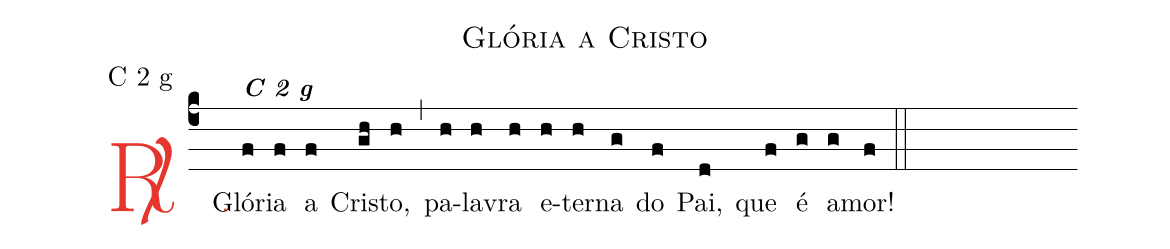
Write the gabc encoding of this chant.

name: Glória a Cristo;
mode: C 2 g;
%%
(c4)

<c><sp>R/</sp>.</c>() Gló<alt>\textbf{C 2 g}</alt>(f)ria(f) a(f) Cris(gh)to,(h) (,) pa(h)la(h)vra(h) e(h)ter(h)na(g) do(f) Pai,(d) que(f) é(g) a(g)mor!(f)

(::)
